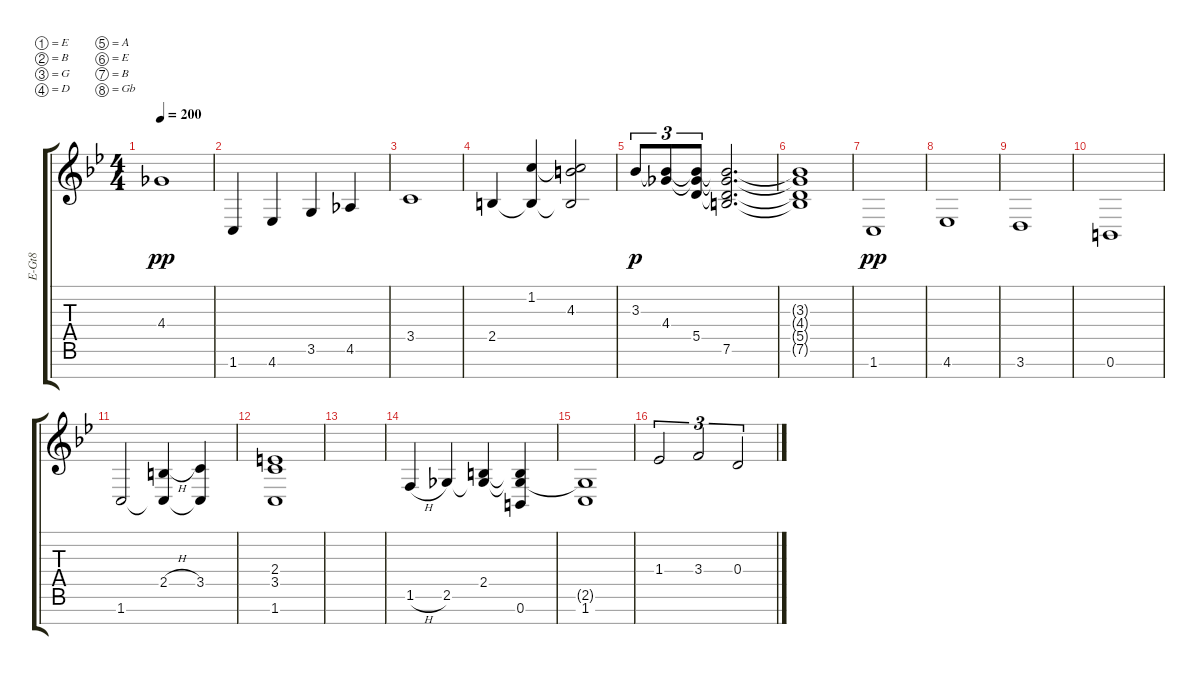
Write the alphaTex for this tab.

\defaultSystemsLayout 4
\bracketExtendMode groupsimilarinstruments
\otherSystemsTrackNameOrientation horizontal
\track ("Nate" "E-Gt8") {instrument distortionguitar}
\staff {score tabs}
\tuning (E4 B3 G3 D3 A2 E2 B1 Gb1)
\ts (4 4)
\tempo 200
\clef g2
\ks bb
4.4{acc b}.1{dy pp beam Up} |
1.7{acc forcenatural}.4{beam Up} 4.7{acc b}.4{beam Up} 3.6{acc forcenatural}.4{beam Up} 4.6{acc b}.4{beam Up} |
3.5{acc forcenatural}.1{beam Up} |
2.5{acc forcenatural}.4{beam Up} (1.2{acc forcenatural} 2.5{t acc forcenatural}).4{beam Up} (4.3{acc forcenatural} 1.2{t acc forcenatural} 2.5{t acc forcenatural}).2{beam Up} |
3.3{acc b}.8{tu (3 2) dy p beam Up} (4.4{acc b} 3.3{t acc b}).8{tu (3 2) beam Up} (5.5{acc forcenatural} 3.3{t acc b} 4.4{t acc b}).8{tu (3 2) beam Up} (7.6{acc forcenatural} 4.4{t acc b} 5.5{t acc forcenatural} 3.3{t acc b}).2{d beam Up} |
(7.6{t acc forcenatural} 5.5{t acc forcenatural} 4.4{t acc b} 3.3{t acc b}).1{beam Up} |
1.7{acc forcenatural}.1{dy pp beam Up} |
4.7{acc b}.1{beam Up} |
3.7{acc forcenatural}.1{beam Up} |
0.7{acc forcenatural}.1{beam Up} |
1.7{acc forcenatural}.2{beam Up} (2.5{h acc forcenatural} 1.7{t acc forcenatural}).4{beam Up} (3.5{acc forcenatural} 1.7{t acc forcenatural}).4{beam Up} |
(2.4{acc forcenatural} 3.5{acc forcenatural} 1.7{acc forcenatural}).1{beam Up} |
|
1.6{h acc forcenatural}.4{beam Up} 2.6{acc b}.4{beam Up} (2.5{acc forcenatural} 2.6{t acc b}).4{beam Up} (0.7{acc forcenatural} 2.5{t acc forcenatural} 2.6{t acc b}).4{beam Up} |
(1.7{acc forcenatural} 2.6{t acc b}).1{beam Up} |
1.4{acc b}.2{tu (3 2) beam Up} 3.4{acc forcenatural}.2{tu (3 2) beam Up} 0.4{acc forcenatural}.2{tu (3 2) beam Up}
